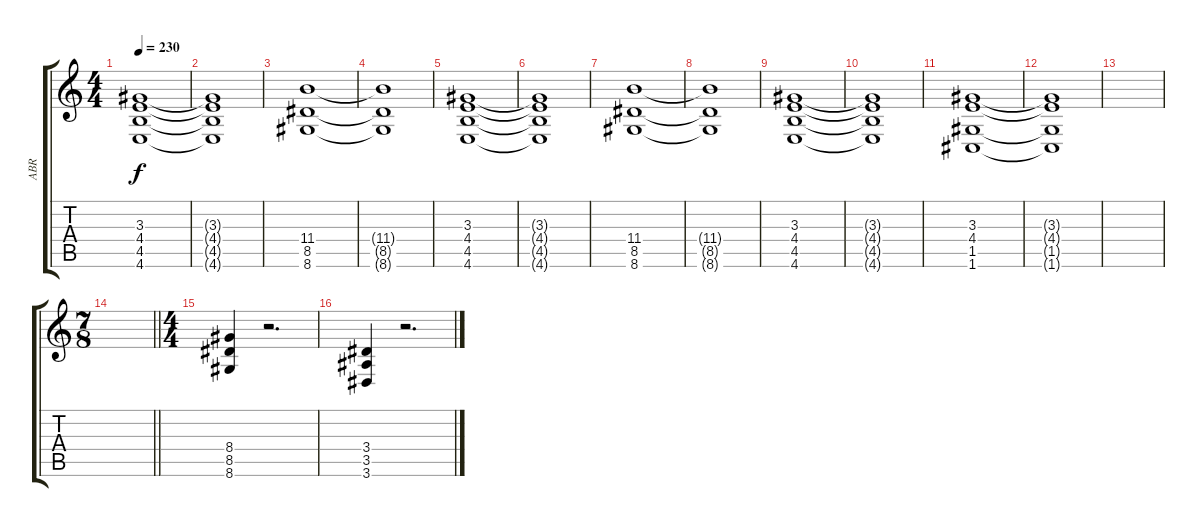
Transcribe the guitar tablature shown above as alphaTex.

\track ("ABR" "ABR") {instrument distortionguitar}
\staff {score tabs}
\tuning (D4 A3 F3 C3 G2 C2) {hide}
\ts (4 4)
\tempo 230
\clef g2
\ks c
(3.3 4.4 4.5 4.6).1{dy f} |
(3.3{t} 4.4{t} 4.5{t} 4.6{t}).1 |
(11.4 8.5 8.6).1 |
(11.4{t} 8.5{t} 8.6{t}).1 |
(3.3 4.4 4.5 4.6).1 |
(3.3{t} 4.4{t} 4.5{t} 4.6{t}).1 |
(11.4 8.5 8.6).1 |
(11.4{t} 8.5{t} 8.6{t}).1 |
(3.3 4.4 4.5 4.6).1 |
(3.3{t} 4.4{t} 4.5{t} 4.6{t}).1 |
(3.3 4.4 1.5 1.6).1 |
(3.3{t} 4.4{t} 1.5{t} 1.6{t}).1 |
|
\ts (7 8)
\barLineRight lightlight
|
\ts (4 4)
(8.4 8.5 8.6).4 r.2{d} |
(3.4 3.5 3.6).4 r.2{d}
